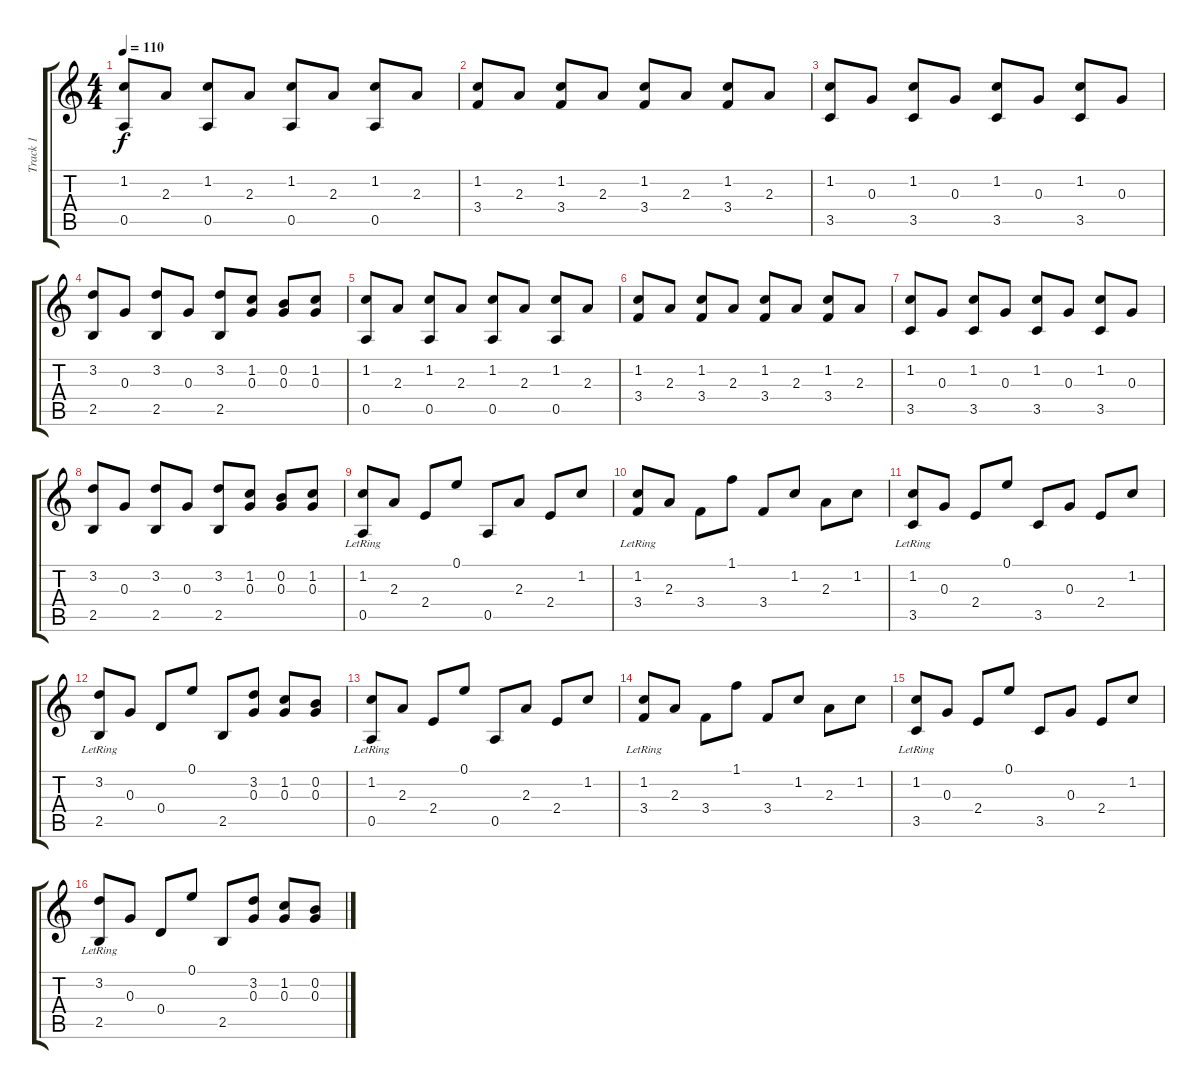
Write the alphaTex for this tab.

\track ("Track 1" "Track 1") {instrument acousticguitarsteel}
\staff {score tabs}
\tuning (E4 B3 G3 D3 A2 E2) {hide}
\ts (4 4)
\tempo 110
\clef g2
\ks c
(1.2 0.5).8{dy f} 2.3.8 (1.2 0.5).8 2.3.8 (1.2 0.5).8 2.3.8 (1.2 0.5).8 2.3.8 |
(1.2 3.4).8 2.3.8 (1.2 3.4).8 2.3.8 (1.2 3.4).8 2.3.8 (1.2 3.4).8 2.3.8 |
(1.2 3.5).8 0.3.8 (1.2 3.5).8 0.3.8 (1.2 3.5).8 0.3.8 (1.2 3.5).8 0.3.8 |
(3.2 2.5).8 0.3.8 (3.2 2.5).8 0.3.8 (3.2 2.5).8 (1.2 0.3).8 (0.2 0.3).8 (1.2 0.3).8 |
(1.2 0.5).8 2.3.8 (1.2 0.5).8 2.3.8 (1.2 0.5).8 2.3.8 (1.2 0.5).8 2.3.8 |
(1.2 3.4).8 2.3.8 (1.2 3.4).8 2.3.8 (1.2 3.4).8 2.3.8 (1.2 3.4).8 2.3.8 |
(1.2 3.5).8 0.3.8 (1.2 3.5).8 0.3.8 (1.2 3.5).8 0.3.8 (1.2 3.5).8 0.3.8 |
(3.2 2.5).8 0.3.8 (3.2 2.5).8 0.3.8 (3.2 2.5).8 (1.2 0.3).8 (0.2 0.3).8 (1.2 0.3).8 |
(1.2{lr} 0.5).8 2.3.8 2.4.8 0.1.8 0.5.8 2.3.8 2.4.8 1.2.8 |
(1.2{lr} 3.4{lr}).8 2.3.8 3.4.8 1.1.8 3.4.8 1.2.8 2.3.8 1.2.8 |
(1.2{lr} 3.5{lr}).8 0.3.8 2.4.8 0.1.8 3.5.8 0.3.8 2.4.8 1.2.8 |
(3.2{lr} 2.5{lr}).8 0.3.8 0.4.8 0.1.8 2.5.8 (3.2 0.3).8 (1.2 0.3).8 (0.2 0.3).8 |
(1.2{lr} 0.5).8 2.3.8 2.4.8 0.1.8 0.5.8 2.3.8 2.4.8 1.2.8 |
(1.2{lr} 3.4{lr}).8 2.3.8 3.4.8 1.1.8 3.4.8 1.2.8 2.3.8 1.2.8 |
(1.2{lr} 3.5{lr}).8 0.3.8 2.4.8 0.1.8 3.5.8 0.3.8 2.4.8 1.2.8 |
(3.2{lr} 2.5{lr}).8 0.3.8 0.4.8 0.1.8 2.5.8 (3.2 0.3).8 (1.2 0.3).8 (0.2 0.3).8
